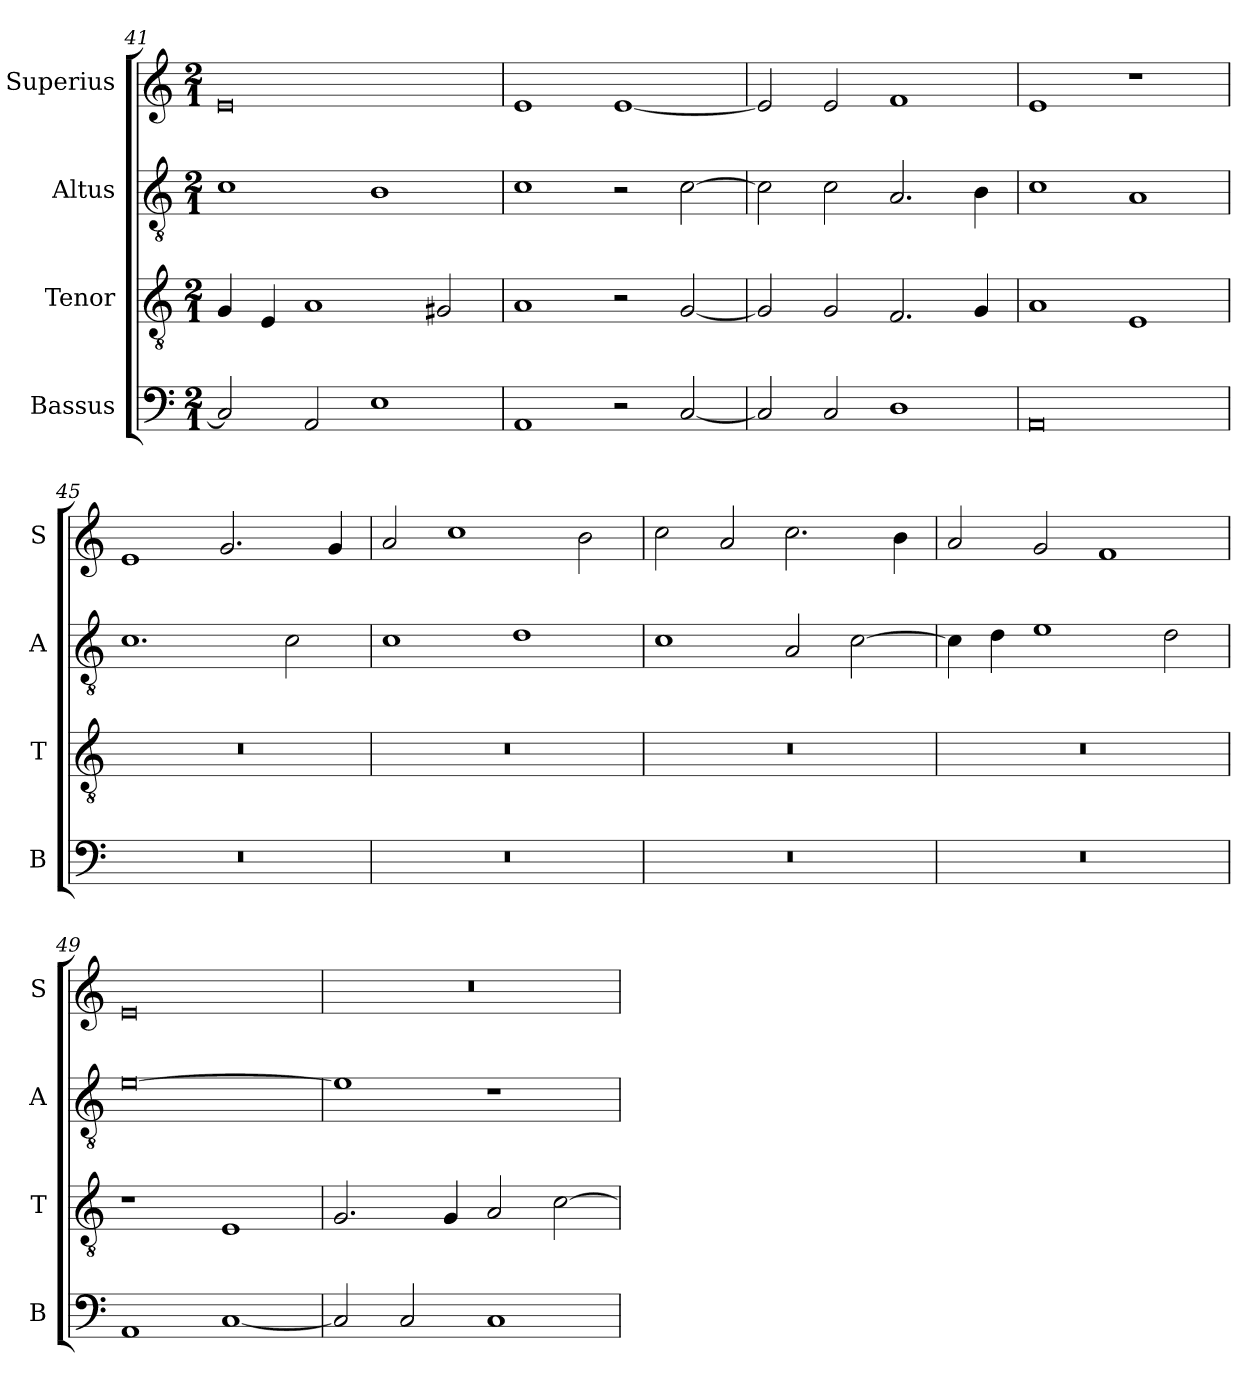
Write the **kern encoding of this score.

**kern	**kern	**kern	**kern
*part4	*part3	*part2	*part1
*staff4	*staff3	*staff2	*staff1
*I"Bassus	*I"Tenor	*I"Altus	*I"Superius
*I'B	*I'T	*I'A	*I'S
*clefF4	*clefGv2	*clefGv2	*clefG2
*k[]	*k[]	*k[]	*k[]
*M2/1	*M2/1	*M2/1	*M2/1
=41	=41	=41	=41
2C/]	4G/	1c	0e
.	4E/	.	.
2AA/	1A	.	.
1E	.	1B	.
.	2G#X/	.	.
=42	=42	=42	=42
1AA	1A	1c	1e
2r	2r	2r	[1e
[2C/	[2G/	[2c\	.
=43	=43	=43	=43
2C/]	2G/]	2c\]	2e/]
2C/	2G/	2c\	2e/
1D	2.F/	2.A/	1f
.	4G/	4B\	.
=44	=44	=44	=44
0AA	1A	1c	1e
.	1E	1A	1r
=45	=45	=45	=45
0r	0r	1.c	1e
.	.	.	2.g/
.	.	2c\	.
.	.	.	4g/
=46	=46	=46	=46
0r	0r	1c	2a/
.	.	.	1cc
.	.	1d	.
.	.	.	2b\
=47	=47	=47	=47
0r	0r	1c	2cc\
.	.	.	2a/
.	.	2A/	2.cc\
.	.	[2c\	.
.	.	.	4b\
=48	=48	=48	=48
0r	0r	4c\]	2a/
.	.	4d\	.
.	.	1e	2g/
.	.	.	1f
.	.	2d\	.
=49	=49	=49	=49
1AA	1r	[0e	0e
[1C	1E	.	.
=50	=50	=50	=50
2C/]	2.G/	1e]	0r
2C/	.	.	.
.	4G/	.	.
1C	2A/	1r	.
.	[2c\	.	.
=	=	=	=
*-	*-	*-	*-
